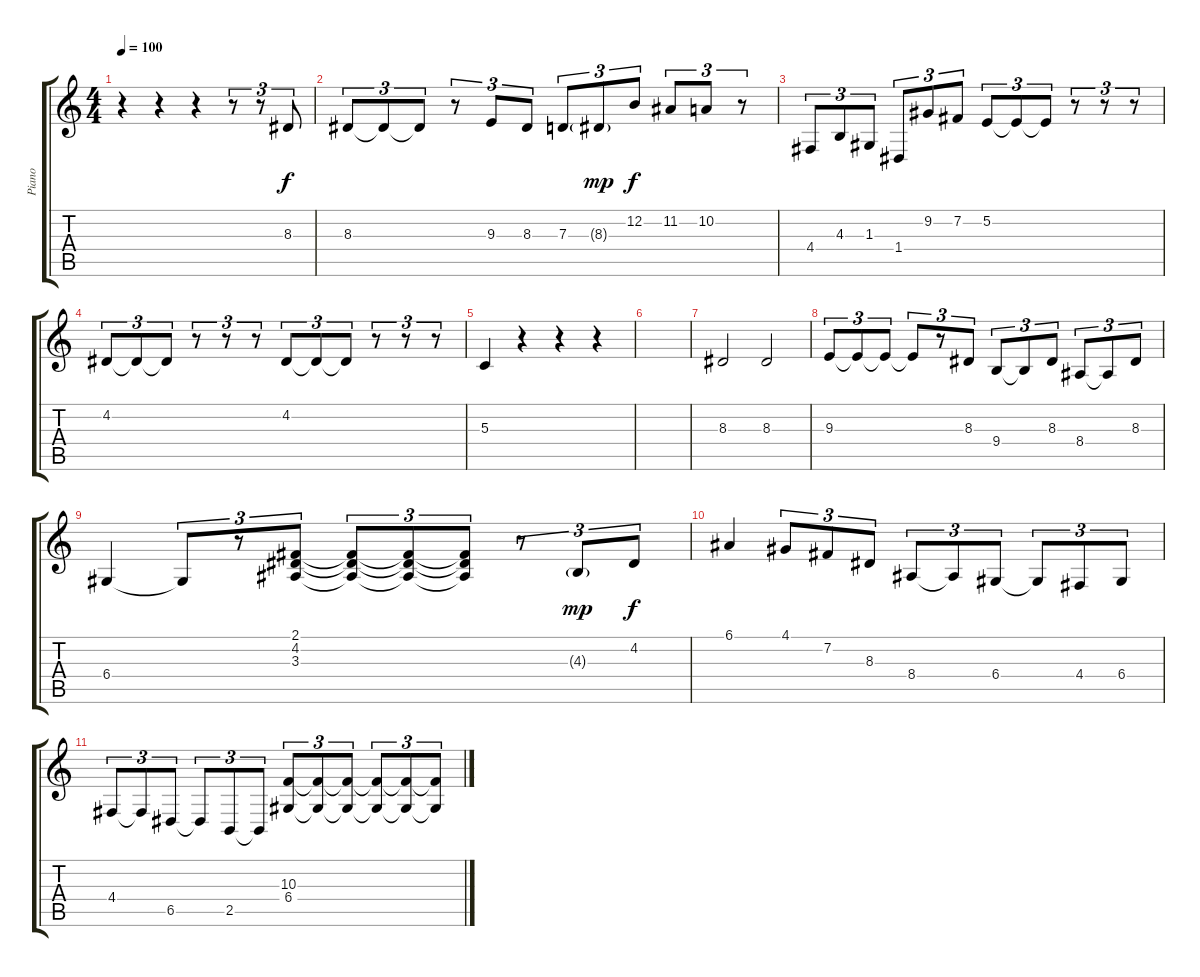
\track ("Piano" "Piano") {instrument brightacousticpiano}
\staff {score tabs}
\tuning (E4 B3 G3 D3 A2 E2) {hide}
\ts (4 4)
\tempo 100
\clef g2
\ks c
r.4{dy f instrument brightacousticpiano} r.4 r.4 r.8{tu (3 2)} r.8{tu (3 2)} 8.3.8{tu (3 2)} |
8.3.8{tu (3 2)} 8.3{t}.8{tu (3 2)} 8.3{t}.8{tu (3 2)} r.8{tu (3 2)} 9.3.8{tu (3 2)} 8.3.8{tu (3 2)} 7.3.8{tu (3 2)} 8.3{g}.8{tu (3 2) dy mp} 12.2.8{tu (3 2) dy f} 11.2.8{tu (3 2)} 10.2.8{tu (3 2)} r.8{tu (3 2)} |
4.4.8{tu (3 2)} 4.3.8{tu (3 2)} 1.3.8{tu (3 2)} 1.4.8{tu (3 2)} 9.2.8{tu (3 2)} 7.2.8{tu (3 2)} 5.2.8{tu (3 2)} 5.2{t}.8{tu (3 2)} 5.2{t}.8{tu (3 2)} r.8{tu (3 2)} r.8{tu (3 2)} r.8{tu (3 2)} |
4.2.8{tu (3 2)} 4.2{t}.8{tu (3 2)} 4.2{t}.8{tu (3 2)} r.8{tu (3 2)} r.8{tu (3 2)} r.8{tu (3 2)} 4.2.8{tu (3 2)} 4.2{t}.8{tu (3 2)} 4.2{t}.8{tu (3 2)} r.8{tu (3 2)} r.8{tu (3 2)} r.8{tu (3 2)} |
5.3.4 r.4 r.4 r.4 |
|
8.3.2 8.3.2 |
9.3.8{tu (3 2)} 9.3{t}.8{tu (3 2)} 9.3{t}.8{tu (3 2)} 9.3{t}.8{tu (3 2)} r.8{tu (3 2)} 8.3.8{tu (3 2)} 9.4.8{tu (3 2)} 9.4{t}.8{tu (3 2)} 8.3.8{tu (3 2)} 8.4.8{tu (3 2)} 8.4{t}.8{tu (3 2)} 8.3.8{tu (3 2)} |
6.4.4 6.4{t}.8{tu (3 2)} r.8{tu (3 2)} (2.1 4.2 3.3).8{tu (3 2)} (2.1{t} 4.2{t} 3.3{t}).8{tu (3 2)} (2.1{t} 4.2{t} 3.3{t}).8{tu (3 2)} (2.1{t} 4.2{t} 3.3{t}).8{tu (3 2)} r.8{tu (3 2)} 4.3{g}.8{tu (3 2) dy mp} 4.2.8{tu (3 2) dy f} |
6.1.4 4.1.8{tu (3 2)} 7.2.8{tu (3 2)} 8.3.8{tu (3 2)} 8.4.8{tu (3 2)} 8.4{t}.8{tu (3 2)} 6.4.8{tu (3 2)} 6.4{t}.8{tu (3 2)} 4.4.8{tu (3 2)} 6.4.8{tu (3 2)} |
4.4.8{tu (3 2)} 4.4{t}.8{tu (3 2)} 6.5.8{tu (3 2)} 6.5{t}.8{tu (3 2)} 2.5.8{tu (3 2)} 2.5{t}.8{tu (3 2)} (10.3 6.4).8{tu (3 2)} (10.3{t} 6.4{t}).8{tu (3 2)} (10.3{t} 6.4{t}).8{tu (3 2)} (10.3{t} 6.4{t}).8{tu (3 2)} (10.3{t} 6.4{t}).8{tu (3 2)} (10.3{t} 6.4{t}).8{tu (3 2)}
